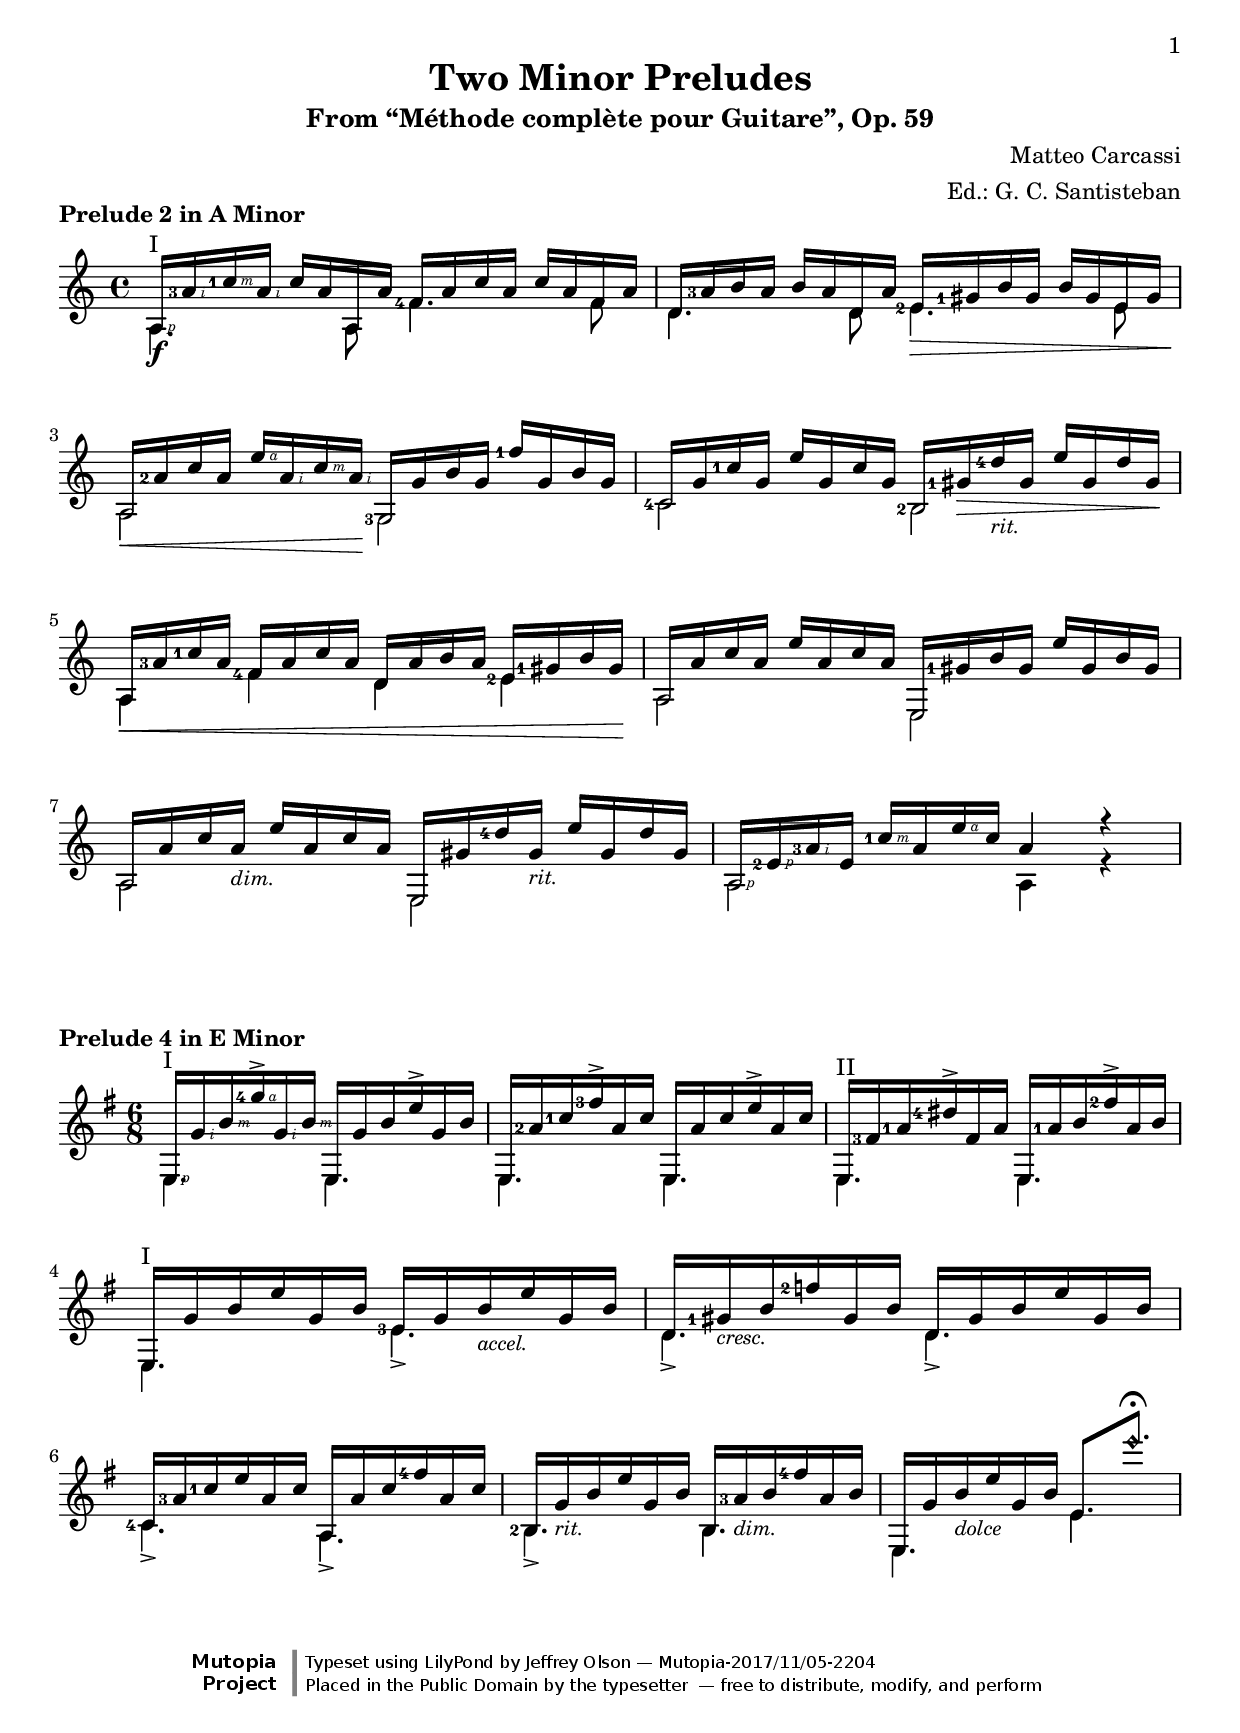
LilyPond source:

\version "2.18.2"

\header {
 title = "Two Minor Preludes"
 subtitle = "From “Méthode complète pour Guitare”, Op. 59"
 composer = "Matteo Carcassi" % b.1792 d.1853
 arranger = "Ed.: G. C. Santisteban" % b.1866 d.1919
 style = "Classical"
 date = "1836"
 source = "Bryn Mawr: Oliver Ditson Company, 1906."
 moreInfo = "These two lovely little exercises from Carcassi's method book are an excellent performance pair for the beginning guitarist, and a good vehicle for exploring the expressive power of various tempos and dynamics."
 mytagline = ""

 %            o_
 %       (\___\/_____/)
 %  ~ ~ ~ ~ ~ / ~ ~ ~ ~ ~ ~ ~
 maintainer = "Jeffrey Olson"
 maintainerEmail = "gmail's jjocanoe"
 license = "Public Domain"

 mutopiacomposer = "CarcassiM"
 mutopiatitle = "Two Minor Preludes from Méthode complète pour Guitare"
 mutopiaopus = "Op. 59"
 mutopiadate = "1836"
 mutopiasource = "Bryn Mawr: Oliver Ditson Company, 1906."
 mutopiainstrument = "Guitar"

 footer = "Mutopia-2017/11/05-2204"
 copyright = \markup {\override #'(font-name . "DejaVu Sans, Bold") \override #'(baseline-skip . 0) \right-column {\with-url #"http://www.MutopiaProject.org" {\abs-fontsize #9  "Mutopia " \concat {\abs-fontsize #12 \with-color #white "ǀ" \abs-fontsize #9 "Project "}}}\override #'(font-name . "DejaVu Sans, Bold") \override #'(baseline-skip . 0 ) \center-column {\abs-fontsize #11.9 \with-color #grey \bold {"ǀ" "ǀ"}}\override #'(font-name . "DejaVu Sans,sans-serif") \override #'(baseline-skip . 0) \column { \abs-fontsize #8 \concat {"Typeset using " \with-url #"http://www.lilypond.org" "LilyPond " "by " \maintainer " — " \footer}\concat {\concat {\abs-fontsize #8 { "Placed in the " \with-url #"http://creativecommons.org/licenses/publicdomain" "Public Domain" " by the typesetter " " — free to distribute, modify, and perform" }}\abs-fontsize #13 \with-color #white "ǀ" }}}
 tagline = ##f
}

\paper {
  %#(set-paper-size "a4")      %uncomment to test specific paper size
  %#(set-paper-size "letter")  %uncomment to test specific paper size
  %page-count = 9
  indent = 0.0
  top-margin = 8\mm
  bottom-margin = 8\mm
  ragged-last-bottom = ##f
  print-first-page-number = ##t
  evenHeaderMarkup = \oddHeaderMarkup % so all page numbers to right
  oddFooterMarkup = \markup { \column {
      \fill-line { \on-the-fly #first-page \column { \vspace #2 \fromproperty #'header:copyright } }
      \fill-line { \on-the-fly #last-page \fromproperty #'header:mytagline }
    }
  }
  evenFooterMarkup = \oddFooterMarkup
}

% suppress local file system path in pdf
\pointAndClickOff

% guitar neck position indicators
pI    = ^\markup { "I" }
pII   = ^\markup { "II" }
pIII  = ^\markup { "III" }
pIV   = ^\markup { "IV" }
pV    = ^\markup { "V" }
pVI   = ^\markup { "VI" }
pVII  = ^\markup { "VII" }
pVIII = ^\markup { "VIII" }
pIX   = ^\markup { "IX" }
pX    = ^\markup { "X" }
pXI   = ^\markup { "XI" }
pXII  = ^\markup { "XII" }
pXIII = ^\markup { "XIII" }

% parenthetic position reminders
ppI    = ^\markup { "(I)" }
ppII   = ^\markup { "(II)" }
ppIII  = ^\markup { "(III)" }
ppIV   = ^\markup { "(IV)" }
ppV    = ^\markup { "(V)" }
ppVI   = ^\markup { "(VI)" }
ppVII  = ^\markup { "(VII)" }
ppVIII = ^\markup { "(VIII)" }
ppIX   = ^\markup { "(IX)" }
ppX    = ^\markup { "(X)" }
ppXI   = ^\markup { "(XI)" }
ppXII  = ^\markup { "(XII)" }
ppXIII = ^\markup { "(XIII)" }

% large barre
BpI    = ^\markup { "B_I" }
BpII   = ^\markup { "B_II" }
BpIII  = ^\markup { "B_III" }
BpIV   = ^\markup { "B_IV" }
BpV    = ^\markup { "B_V" }
BpVI   = ^\markup { "B_VI" }
BpVII  = ^\markup { "B_VII" }
BpVIII = ^\markup { "B_VIII" }
BpIX   = ^\markup { "B_IX" }
BpX    = ^\markup { "B_X" }
BpXI   = ^\markup { "B_XI" }
BpXII  = ^\markup { "B_XII" }

% small barre
bpI    = ^\markup { "b_I" }
bpII   = ^\markup { "b_II" }
bpIII  = ^\markup { "b_III" }
bpIV   = ^\markup { "b_IV" }
bpV    = ^\markup { "b_V" }
bpVI   = ^\markup { "b_VI" }
bpVII  = ^\markup { "b_VII" }
bpVIII = ^\markup { "b_VIII" }
bpIX   = ^\markup { "b_IX" }
bpX    = ^\markup { "b_X" }
bpXI   = ^\markup { "b_XI" }
bpXII  = ^\markup { "b_XII" }

% left hand fingering locations
fingerLeft   = \set fingeringOrientations = #'(left)
fingerRight  = \set fingeringOrientations = #'(right)
fingerUp     = \set fingeringOrientations = #'(up)
fingerDown   = \set fingeringOrientations = #'(down)
fingerUpDown = \set fingeringOrientations = #'(up down)
fingerStaff  = \override Fingering.staff-padding = #'()
fingerRevert = \revert Fingering.staff-padding

% right hand fingers
P = \rightHandFinger #1
I = \rightHandFinger #2
M = \rightHandFinger #3
A = \rightHandFinger #4
C = \rightHandFinger #5

% right hand fingering locations
rhUp    = \set strokeFingerOrientations = #'(up)
rhDown  = \set strokeFingerOrientations = #'(down)
rhLeft  = \set strokeFingerOrientations = #'(left)
rhRight = \set strokeFingerOrientations = #'(right)

% string number locations
stringUp    = \set stringNumberOrientations = #'(up)
stringDown  = \set stringNumberOrientations = #'(down)
stringLeft  = \set stringNumberOrientations = #'(left)
stringRight = \set stringNumberOrientations = #'(right)

% tuplets
hideTupletNumber = \override TupletNumber.stencil = ##f
unhideTupletNumber = \revert TupletNumber.stencil
hideTupletBracket = \override TupletBracket.bracket-visibility = ##f
unhideTupletBracket = \revert TupletBracket.bracket-visibility

% harmonics
headHarmonic = \override Staff.NoteHead.style = #'harmonic
headRevert = \revert Staff.NoteHead.style

% tempo/dynamics
acl = _\markup { \smaller \italic "accel." }
rit = _\markup { \smaller \italic "rit." }
dim = _\markup { \smaller \italic "dim." }
crc = _\markup { \smaller \italic "cresc." }
dol = _\markup { \smaller \italic "dolce" }

marksLeft = \override Score.RehearsalMark #'self-alignment-X = #LEFT
marksRight = \override Score.RehearsalMark #'self-alignment-X = #RIGHT

% standard options
stdOpts = { \fingerLeft \rhRight \stringDown }

%%%%%%%%%%%%%%%%%%%%%%%%%%%%%%%%%%%%%%%%%%
upperTwo = \transpose c c' {
  \voiceOne
  \stdOpts
  <a,\P>16\f\pI <a-3\I> <c'-1\M> <a\I>    c' a a, a    <f-4> a c' a    c' a f a  |
  d16 <a-3> b a    b a d a    <e-2>\> <gis-1> b gis    b gis e gis  |
  a,16\< <a-2> c' a    <e'\A> <a\I> <c'\M> <a\I>\!    <g,-3> g b g    <f'-1> g b g  |
  <c-4>16 g <c'-1> g    e' g c' g    <b,-2> <gis-1>\> <d'-4>\rit gis    e' gis d' gis\!  |
  a,16\< <a-3> <c'-1> a    <f-4> a c' a    d a b a    <e-2> <gis-1> b gis\!  |
  a,16 a c' a    e' a c' a    e, <gis-1> b gis    e' gis b gis  |
  a,16 a c' a\dim    e' a c' a    e, gis <d'-4> gis\rit    e' gis d' gis  |
  <a,\P>16 <e-2\P> <a-3\I> e    <c'-1\M> a <e'\A> c'    a4 r4 |
}
lowerTwo = \transpose c c' {
  \voiceTwo
  \mergeDifferentlyHeadedOn
  \mergeDifferentlyDottedOn
  a,4. a,8 f4. f8 |
  d4. d8 e4. e8 |
  a,2 g, |
  c2 b, |
  a,4 f d e |
  a,2 e, |
  a,2 e, |
  a,2 a,4 r4 |
}
preludeTwo = \context Staff = "S" <<
  \key a \minor
  \clef "treble"
  \context Voice = "up" \upperTwo
  \context Voice = "dn" \lowerTwo
>>

%%%%%%%%%%%%%%%%%%%%%%%%%%%%%%%%%%%%%%%%%%
upperFour = \transpose c c' {
  \voiceOne
  \stdOpts
  \marksLeft
  %\mark \markup { \musicglyph #"scripts.umarcato" \tiny \italic { "= use rest stroke for emphasis" } }
  <e,\P>16\pI <g\I> <b\M> <g'-4\A>-> <g\I> <b\M>    e, g b e'-> g b  |
  e,16 <a-2> <c'-1> <fis'-3>-> a c'    e, a c' e'-> a c'  |
  e,16\pII <fis-3> <a-1> <dis'-4>-> fis a    e, <a-1> b <fis'-2>-> a b  |
  e,16\pI g b e' g b    <e-3> g b\acl e' g b  |
  d16 <gis-1>\crc b <f'-2> gis b    d gis b e' gis b  |
  <c-4>16 <a-3> <c'-1> e' a c'    a, a c' <fis'-4> a c'  |
  <b,-2>16 g\rit b e' g b    b, <a-3>\dim b <fis'-4> a b  |
  e, g b\dol e' g b e8. \headHarmonic e''8.\fermata |
}
lowerFour = \transpose c c' {
  \voiceTwo
  \mergeDifferentlyHeadedOn
  \mergeDifferentlyDottedOn
  e,4. e, |
  e,4. e, |
  e,4. e, |
  e,4. e-> |
  d4.-> d-> |
  c4.-> a,-> |
  b,4.-> b, |
  e,4. e4 s8 |
}
preludeFour = \context Staff = "S" <<
  \key e \minor
  \clef "treble"
  \time 6/8
  \context Voice = "up" \upperFour
  \context Voice = "dn" \lowerFour
>>


\score {
  \header { piece = \markup { \bold "Prelude 2 in A Minor" } }
  \preludeTwo
  \layout { }
  \midi { }
}

\score {
  \header { piece = \markup { \bold "Prelude 4 in E Minor" } }
  \preludeFour
  \layout { }
  \midi { }
}
